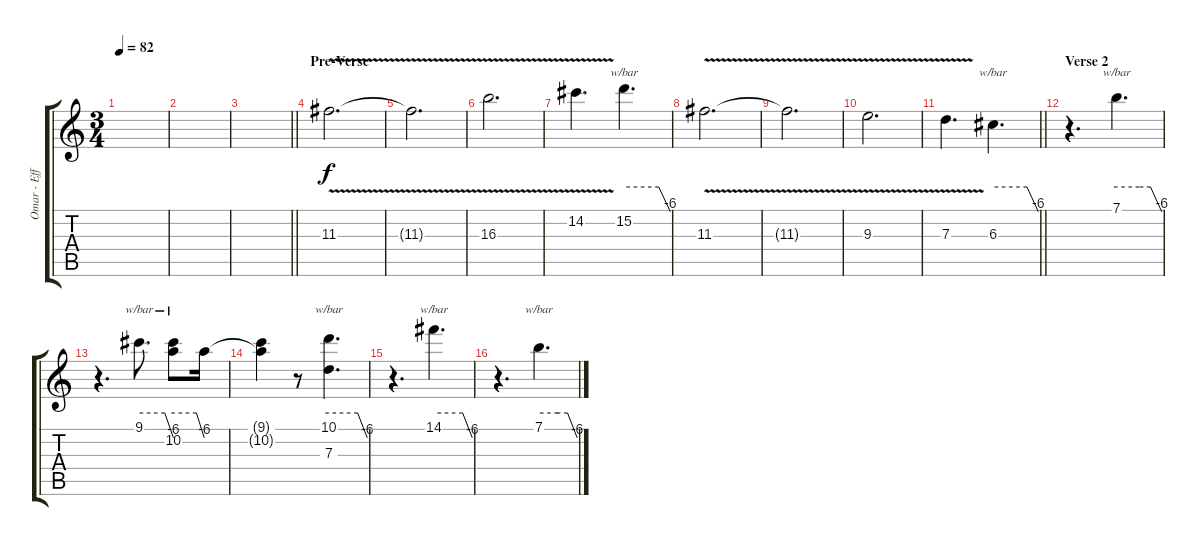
\track ("Omar - Effects" "Omar - Eff") {instrument distortionguitar}
\staff {score tabs}
\tuning (E4 B3 G3 D3 A2 E2) {hide}
\ts (3 4)
\tempo 82
\clef g2
\ks c
|
|
\barLineRight lightlight
|
\section ("" "Pre-Verse")
11.3{v}.2{d dy f} |
11.3{t}.2{d} |
16.3{v}.2{d} |
14.2{v}.4{d} 15.2.4{d tbe (custom default 0 0 45 0 60 -24)} |
11.3{v}.2{d} |
11.3{t}.2{d} |
9.3{v}.2{d} |
\barLineRight lightlight
7.3{v}.4{d} 6.3.4{d tbe (custom default 0 0 45 0 60 -24)} |
\section ("" "Verse 2")
r.4{d} 7.1.4{d tbe (custom default 0 0 30 0 45 0 60 -24)} |
r.4{d} 9.1.8{d tbe (custom default 0 0 45 0 60 -24)} (9.1{t} 10.2).8{tbe (custom default 0 0 45 0 60 -24)} 10.2{t}.16 |
(9.1{t} 10.2{t}).4 r.8 (10.1 7.3).4{d tbe (custom default 0 0 45 0 60 -24)} |
r.4{d} 14.1.4{d tbe (custom default 0 0 45 0 60 -24)} |
r.4{d} 7.1.4{d tbe (custom default 0 0 30 0 45 0 60 -24)}
